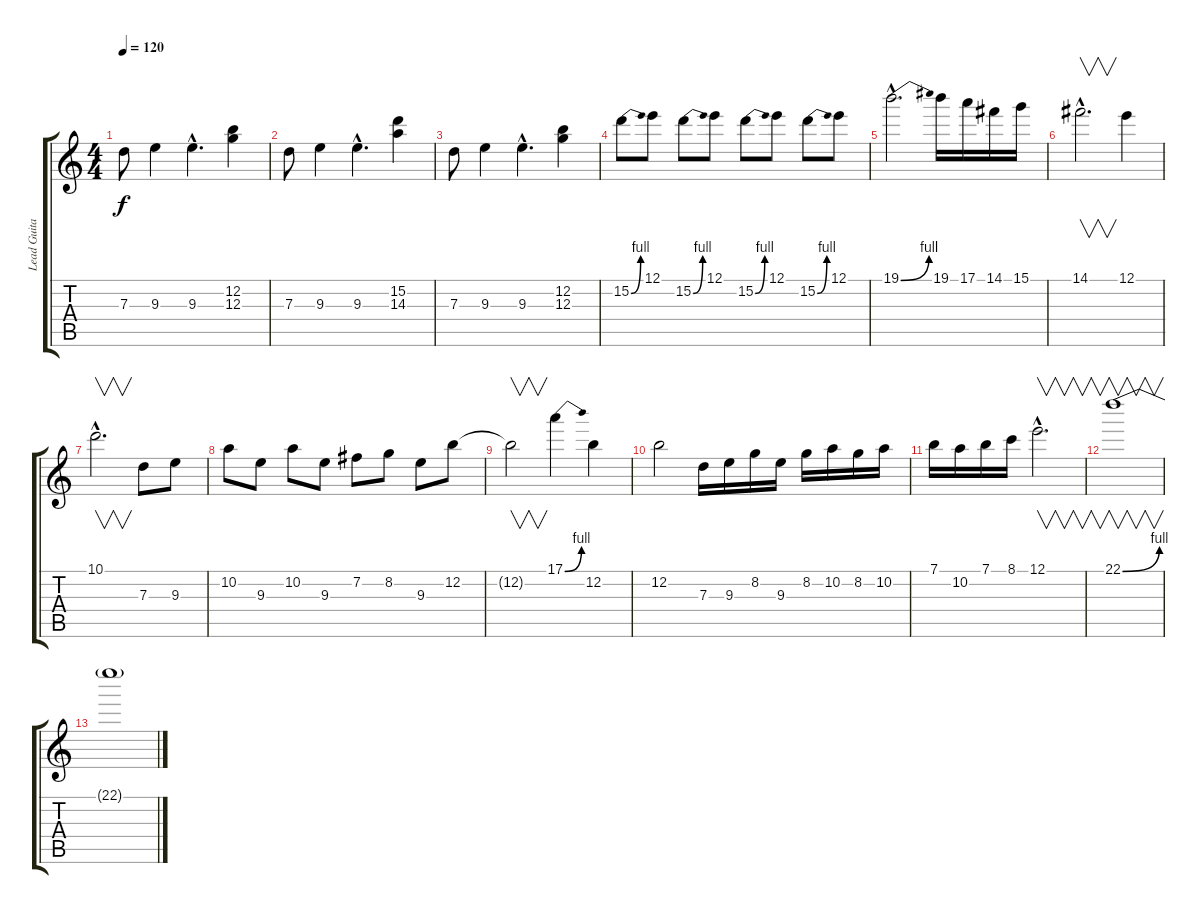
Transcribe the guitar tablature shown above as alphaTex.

\track ("Lead Guitar" "Lead Guita") {instrument distortionguitar}
\staff {score tabs}
\tuning (E4 B3 G3 D3 A2 E2) {hide}
\ts (4 4)
\tempo 120
\clef g2
\ks c
7.3.8{dy f} 9.3.4 9.3{hac}.4{d} (12.2 12.3).4 |
7.3.8 9.3.4 9.3{hac}.4{d} (15.2 14.3).4 |
7.3.8 9.3.4 9.3{hac}.4{d} (12.2 12.3).4 |
15.2{be (bend 0 0 60 4)}.8 12.1.8 15.2{be (bend 0 0 60 4)}.8 12.1.8 15.2{be (bend 0 0 60 4)}.8 12.1.8 15.2{be (bend 0 0 60 4)}.8 12.1.8 |
19.1{be (bend 0 0 60 4) hac}.2{d} 19.1.16 17.1.16 14.1.16 15.1.16 |
14.1{hac}.2{v d} 12.1.4 |
10.1{hac}.2{v d} 7.3.8 9.3.8 |
10.2.8 9.3.8 10.2.8 9.3.8 7.2.8 8.2.8 9.3.8 12.2.8 |
12.2{t}.2{v} 17.1{be (bend 0 0 60 4)}.4 12.2.4 |
12.2.2 7.3.16 9.3.16 8.2.16 9.3.16 8.2.16 10.2.16 8.2.16 10.2.16 |
7.1.16 10.2.16 7.1.16 8.1.16 12.1{hac}.2{v d} |
22.1{be (bend 0 0 60 4)}.1{v} |
22.1{t}.1
